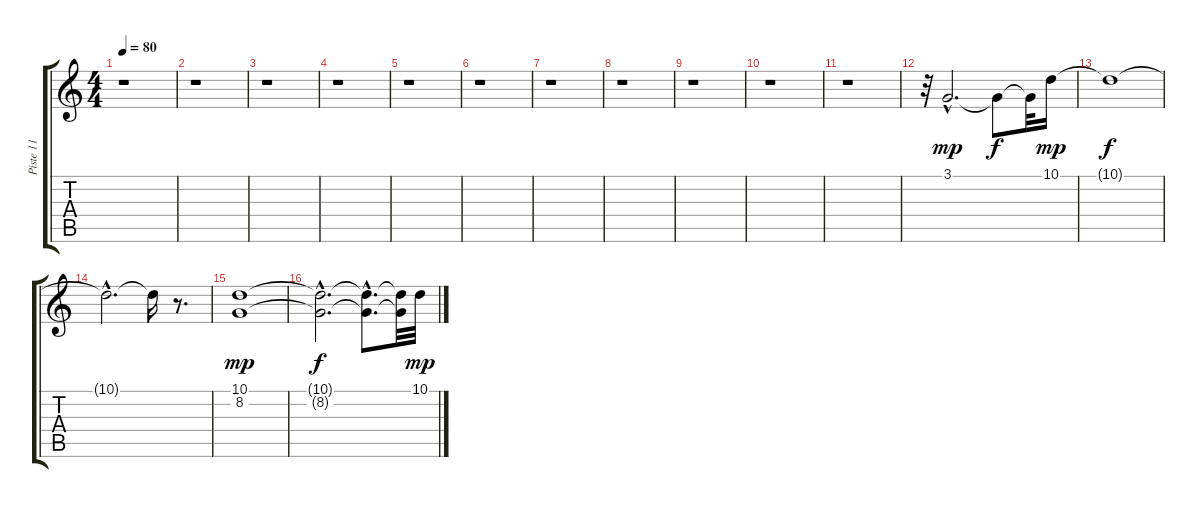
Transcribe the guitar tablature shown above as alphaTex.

\track ("Piste 11" "Piste 11") {instrument pad8sweep}
\staff {score tabs}
\tuning (E4 B3 G3 D3 A2 E2) {hide}
\ts (4 4)
\tempo 80
\clef g2
\ks c
r.1{dy f} |
r.1 |
r.1 |
r.1 |
r.1 |
r.1 |
r.1 |
r.1 |
r.1 |
r.1 |
r.1 |
r.32 3.1{hac}.2{d dy mp} 3.1{t}.8{dy f} 3.1{t}.32 10.1.16{dy mp} |
10.1{t}.1{dy f} |
10.1{hac t}.2{d} 10.1{t}.16 r.8{d} |
(10.1 8.2).1{dy mp} |
(10.1{hac t} 8.2{hac t}).2{d dy f} (10.1{hac t} 8.2{hac t}).8{d} (10.1{t} 8.2{t}).32 10.1.32{dy mp}
